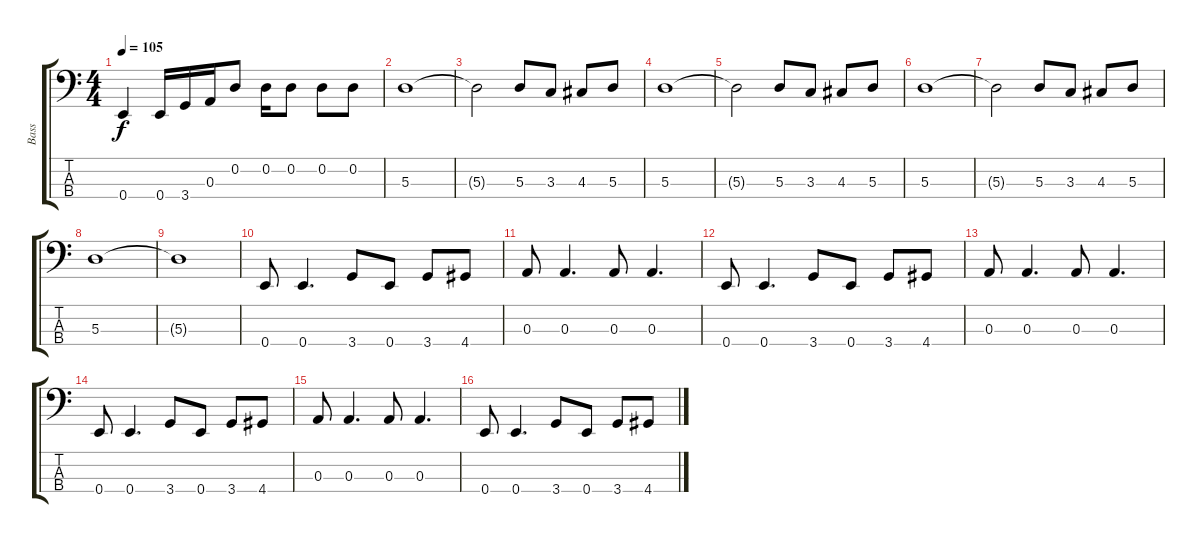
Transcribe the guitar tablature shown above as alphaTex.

\track ("Bass" "Bass") {instrument electricbassfinger}
\staff {score tabs}
\tuning (G2 D2 A1 E1) {hide}
\ts (4 4)
\tempo 105
\clef f4
\ks c
0.4.4{dy f} 0.4.16 3.4.16 0.3.16 0.2.8 0.2.16 0.2.8 0.2.8 0.2.8 |
5.3.1 |
5.3{t}.2 5.3.8 3.3.8 4.3.8 5.3.8 |
5.3.1 |
5.3{t}.2 5.3.8 3.3.8 4.3.8 5.3.8 |
5.3.1 |
5.3{t}.2 5.3.8 3.3.8 4.3.8 5.3.8 |
5.3.1 |
5.3{t}.1 |
0.4.8 0.4.4{d} 3.4.8 0.4.8 3.4.8 4.4.8 |
0.3.8 0.3.4{d} 0.3.8 0.3.4{d} |
0.4.8 0.4.4{d} 3.4.8 0.4.8 3.4.8 4.4.8 |
0.3.8 0.3.4{d} 0.3.8 0.3.4{d} |
0.4.8 0.4.4{d} 3.4.8 0.4.8 3.4.8 4.4.8 |
0.3.8 0.3.4{d} 0.3.8 0.3.4{d} |
0.4.8 0.4.4{d} 3.4.8 0.4.8 3.4.8 4.4.8
